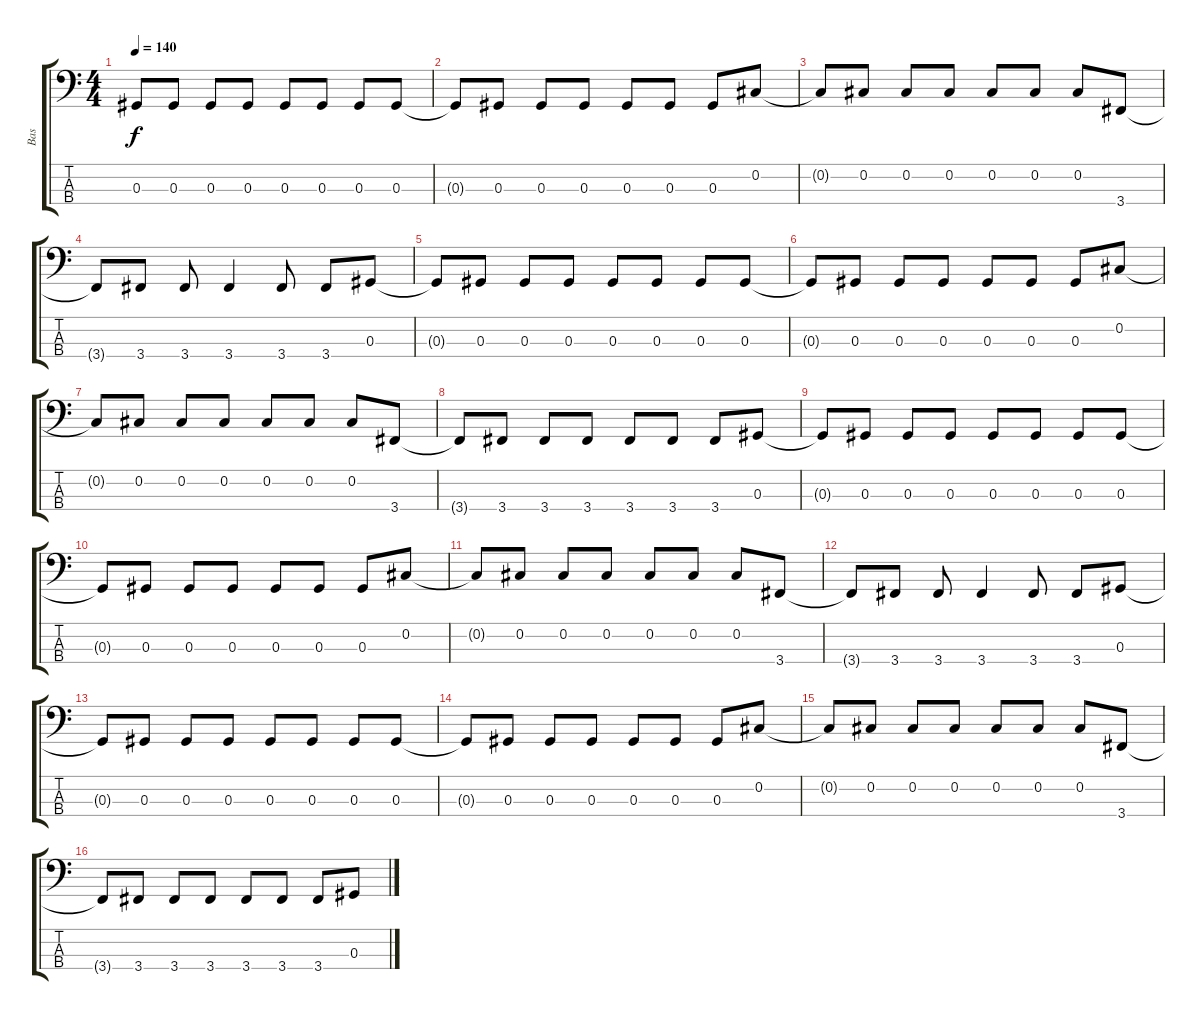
\track ("Bas" "Bas") {instrument electricbassfinger}
\staff {score tabs}
\tuning (Gb2 Db2 Ab1 Eb1) {hide}
\ts (4 4)
\tempo 140
\clef f4
\ks c
0.3{t}.8{dy f} 0.3.8 0.3.8 0.3.8 0.3.8 0.3.8 0.3.8 0.3.8 |
0.3{t}.8 0.3.8 0.3.8 0.3.8 0.3.8 0.3.8 0.3.8 0.2.8 |
0.2{t}.8 0.2.8 0.2.8 0.2.8 0.2.8 0.2.8 0.2.8 3.4.8 |
3.4{t}.8 3.4.8 3.4.8 3.4.4 3.4.8 3.4.8 0.3.8 |
0.3{t}.8 0.3.8 0.3.8 0.3.8 0.3.8 0.3.8 0.3.8 0.3.8 |
0.3{t}.8 0.3.8 0.3.8 0.3.8 0.3.8 0.3.8 0.3.8 0.2.8 |
0.2{t}.8 0.2.8 0.2.8 0.2.8 0.2.8 0.2.8 0.2.8 3.4.8 |
3.4{t}.8 3.4.8 3.4.8 3.4.8 3.4.8 3.4.8 3.4.8 0.3.8 |
0.3{t}.8 0.3.8 0.3.8 0.3.8 0.3.8 0.3.8 0.3.8 0.3.8 |
0.3{t}.8 0.3.8 0.3.8 0.3.8 0.3.8 0.3.8 0.3.8 0.2.8 |
0.2{t}.8 0.2.8 0.2.8 0.2.8 0.2.8 0.2.8 0.2.8 3.4.8 |
3.4{t}.8 3.4.8 3.4.8 3.4.4 3.4.8 3.4.8 0.3.8 |
0.3{t}.8 0.3.8 0.3.8 0.3.8 0.3.8 0.3.8 0.3.8 0.3.8 |
0.3{t}.8 0.3.8 0.3.8 0.3.8 0.3.8 0.3.8 0.3.8 0.2.8 |
0.2{t}.8 0.2.8 0.2.8 0.2.8 0.2.8 0.2.8 0.2.8 3.4.8 |
3.4{t}.8 3.4.8 3.4.8 3.4.8 3.4.8 3.4.8 3.4.8 0.3.8
